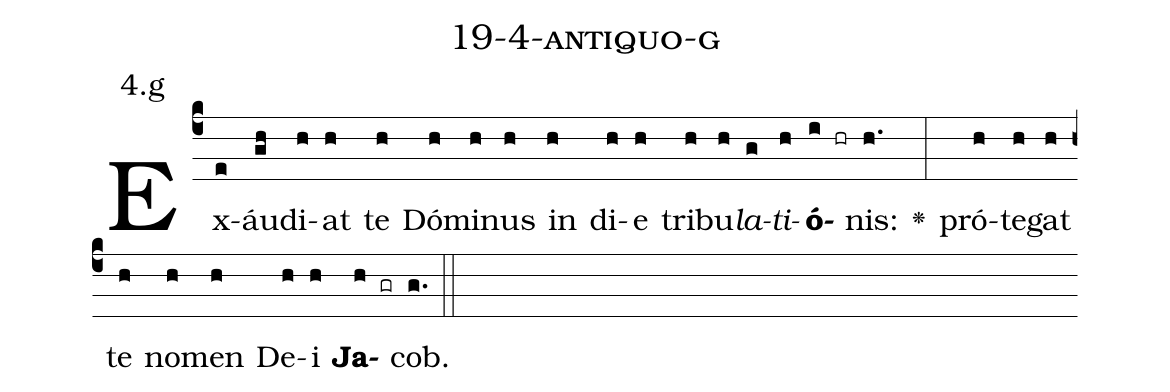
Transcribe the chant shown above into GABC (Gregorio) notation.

name: 19-4-antiquo-g;
annotation: 4.g;
%%
(c4)Ex(e)áu(gh)di(h)at(h) te(h) Dó(h)mi(h)nus(h) in(h) di(h)e(h) tri(h)bu(h)<i>la</i>(g)<i>ti</i>(h)<b>ó</b>(i hr)nis:(h.) <v>\greheightstar</v>(:) pró(h)te(h)gat(h) te(h) no(h)men(h) De(h)i(h) <b>Ja</b>(h gr)cob.(g.) (::)


%E(h) u(h) o(h) u(h) a(h) e.(g.) (::)
